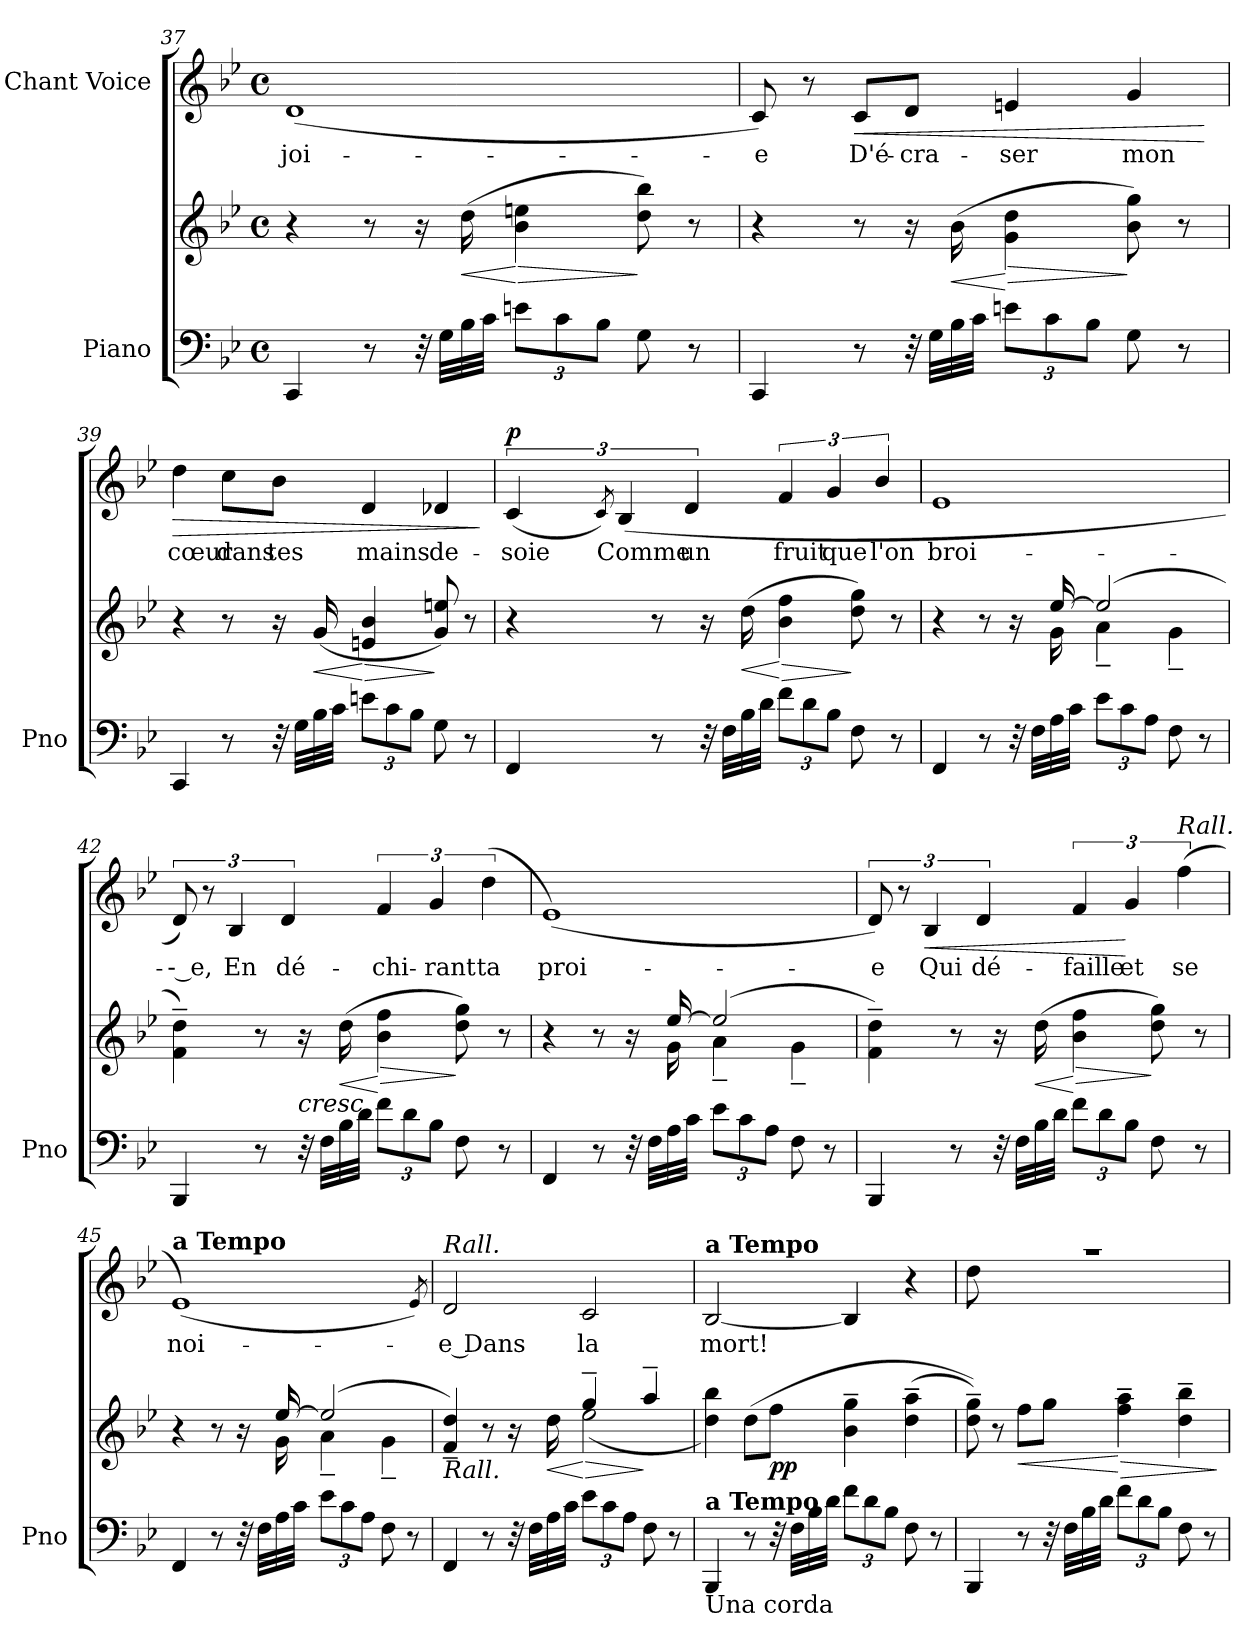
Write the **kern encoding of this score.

**kern	**kern	**dynam	**kern	**text	**dynam
*part2	*part2	*part2	*part1	*part1	*part1
*staff3	*staff2	*staff2/3	*staff1	*staff1	*staff1
*I"Piano	*	*	*I"Chant Voice	*	*
*I'Pno	*	*	*	*	*
*clefF4	*clefG2	*	*clefG2	*	*
*k[b-e-]	*k[b-e-]	*	*k[b-e-]	*	*
*M4/4	*M4/4	*	*M4/4	*	*
*met(c)	*met(c)	*	*met(c)	*	*
=37	=37	=37	=37	=37	=37
4CC/	4r	.	(1d	joi-	.
8r	8r	.	.	.	.
32r	16r	.	.	.	.
32G\LLL	.	.	.	.	.
!	!	!LO:HP:b	!	!	!
32B-\	(16dd\	<	.	.	.
32c\JJJ	.	.	.	.	.
*Xbrackettup	*	*	*	*	*
!	!	!LO:HP:n=1:b	!	!	!
12en\L	4b-\ 4een\	[ >	.	.	.
12c\	.	.	.	.	.
12B-\J	.	.	.	.	.
8G\	8dd\ 8bb-\)	]	.	.	.
8r	8r	.	.	.	.
=38	=38	=38	=38	=38	=38
4CC/	4r	.	8c/)	-e	.
.	.	.	8r	.	.
!	!	!	!	!	!LO:HP:b
8r	8r	.	8c/L	D'é-	<
32r	16r	.	8d/J	-cra-	.
32G\LLL	.	.	.	.	.
!	!	!LO:HP:b	!	!	!
32B-\	(16b-\	<	.	.	.
32c\JJJ	.	.	.	.	.
!	!	!LO:HP:n=1:b	!	!	!
12en\L	4g\ 4dd\	[ >	4en/	-ser	.
12c\	.	.	.	.	.
12B-\J	.	.	.	.	.
8G\	8b-\ 8gg\)	]	4g/	mon	.
8r	8r	.	.	.	.
.	.	.	.	.	[
=39	=39	=39	=39	=39	=39
!	!	!	!	!	!LO:HP:b
4CC/	4r	.	4dd\	cœur	>
8r	8r	.	8cc\L	dans	.
32r	16r	.	8b-\J	tes	.
32G\LLL	.	.	.	.	.
!	!	!LO:HP:b	!	!	!
32B-\	(<16g/	<	.	.	.
32c\JJJ	.	.	.	.	.
!	!	!LO:HP:n=1:b	!	!	!
12en\L	4en/ 4b-/	[ >	4d/	mains	.
12c\	.	.	.	.	.
12B-\J	.	.	.	.	.
8G\	8g/ 8een/)	]	4d-X/	de-	.
8r	8r	.	.	.	.
.	.	.	.	.	]
=40	=40	=40	=40	=40	=40
!	!	!	!	!	!LO:DY:a
4FF/	4r	.	(6c/	soie	p
.	.	.	8qc/)	.	.
.	.	.	(6B-/	Comme	.
8r	8r	.	.	.	.
.	.	.	6d/	un	.
32r	16r	.	.	.	.
32F\LLL	.	.	.	.	.
!	!	!LO:HP:b	!	!	!
32B-\	(16dd\	<	.	.	.
32d\JJJ	.	.	.	.	.
!	!	!LO:HP:n=1:b	!	!	!
12f\L	4b-\ 4ff\	[ >	6f/	fruit	.
12d\	.	.	.	.	.
12B-\J	.	.	6g/	que	.
8F\	8dd\ 8gg\)	]	.	.	.
.	.	.	6b-/	l'on	.
8r	8r	.	.	.	.
=41	=41	=41	=41	=41	=41
*	*^	*	*	*	*
4FF/	4r	4ryy	.	1e-	broi-	.
8r	8r	8ryy	.	.	.	.
32r	16r	16ryy	.	.	.	.
32F\LLL	.	.	.	.	.	.
32A\	[16ee-/	16g\	.	.	.	.
32c\JJJ	.	.	.	.	.	.
12e-\L	(2ee-/]	4a~\	.	.	.	.
12c\	.	.	.	.	.	.
12A\J	.	.	.	.	.	.
8F\	.	4g~\	.	.	.	.
8r	.	.	.	.	.	.
*	*v	*v	*	*	*	*
=42	=42	=42	=42	=42	=42
!	!	!	!	!	!LO:DY:a
!	!	!	!	!	!LO:DY:n=1:a
4BBB-/	4f\~< 4dd\~<)	.	12d/)	-- e,	other-dynamics f
.	.	.	12r	.	.
.	.	.	6B-/	En	.
8r	8r	.	.	.	.
.	.	.	6d/	dé-	.
!	!LO:TX:b:i:t=cresc.	!	!	!	!
32r	16r	.	.	.	.
32F\LLL	.	.	.	.	.
!	!	!LO:HP:b	!	!	!
32B-\	(16dd\	<	.	.	.
32d\JJJ	.	.	.	.	.
!	!	!LO:HP:n=1:b	!	!	!
12f\L	4b-\ 4ff\	[ >	6f/	-chi-	.
12d\	.	.	.	.	.
12B-\J	.	.	6g/	-rant	.
8F\	8dd\ 8gg\)	]	.	.	.
.	.	.	(6dd\	ta	.
8r	8r	.	.	.	.
=43	=43	=43	=43	=43	=43
*	*^	*	*	*	*
4FF/	4r	4ryy	.	(1e-)	proi-	.
8r	8r	8ryy	.	.	.	.
32r	16r	16ryy	.	.	.	.
32F\LLL	.	.	.	.	.	.
32A\	[16ee-/	16g\	.	.	.	.
32c\JJJ	.	.	.	.	.	.
12e-\L	(2ee-/]	4a~\	.	.	.	.
12c\	.	.	.	.	.	.
12A\J	.	.	.	.	.	.
8F\	.	4g~\	.	.	.	.
8r	.	.	.	.	.	.
*	*v	*v	*	*	*	*
=44	=44	=44	=44	=44	=44
4BBB-/	4f\~< 4dd\~<)	.	12d/)	-e	.
.	.	.	12r	.	.
!	!	!	!	!	!LO:HP:b
.	.	.	6B-/	Qui	<
8r	8r	.	.	.	.
.	.	.	6d/	dé-	.
32r	16r	.	.	.	.
32F\LLL	.	.	.	.	.
!	!	!LO:HP:b	!	!	!
32B-\	(16dd\	<	.	.	.
32d\JJJ	.	.	.	.	.
!	!	!LO:HP:n=1:b	!	!	!
12f\L	4b-\ 4ff\	[ >	6f/	-faille	.
12d\	.	.	.	.	.
12B-\J	.	.	6g/	et	[
8F\	8dd\ 8gg\)	]	.	.	.
!	!	!	!LO:TX:a:i:t=Rall.	!	!
.	.	.	(6ff\	se	.
8r	8r	.	.	.	.
=45	=45	=45	=45	=45	=45
*	*^	*	*	*	*
!	!	!	!	!LO:TX:a:B:t=a Tempo	!	!
4FF/	4r	4ryy	.	(1e-)	noi-	.
8r	8r	8ryy	.	.	.	.
32r	16r	16ryy	.	.	.	.
32F\LLL	.	.	.	.	.	.
32A\	[16ee-/	16g\	.	.	.	.
32c\JJJ	.	.	.	.	.	.
12e-\L	(2ee-/]	4a~\	.	.	.	.
12c\	.	.	.	.	.	.
12A\J	.	.	.	.	.	.
8F\	.	4g~\	.	.	.	.
8r	.	.	.	.	.	.
.	.	.	.	8qe-/)	.	.
=46	=46	=46	=46	=46	=46	=46
!	!	!	!	!LO:TX:a:i:t=Rall.	!	!
!	!LO:TX:b:i:t=Rall.	!	!	!	!	!
4FF/	4f/~< 4dd/~<)	2ryy	.	2d/	-e Dans	.
8r	8r	.	.	.	.	.
32r	16r	.	.	.	.	.
32F\LLL	.	.	.	.	.	.
!	!	!	!LO:HP:b	!	!	!
32A\	16dd\	.	<	.	.	.
32c\JJJ	.	.	.	.	.	.
!	!	!	!LO:HP:n=1:b	!	!	!
12e-\L	4gg~/	(2ee-\	[ >	2c/	la	.
12c\	.	.	.	.	.	.
12A\J	.	.	.	.	.	.
8F\	4aa~/	.	]	.	.	.
8r	.	.	.	.	.	.
*	*v	*v	*	*	*	*
=47	=47	=47	=47	=47	=47
!	!	!	!LO:TX:a:B:t=a Tempo	!	!
!LO:TX:b:t=Una corda	!	!	!	!	!
!LO:TX:a:B:t=a Tempo	!	!	!	!	!
4BBB-/	4dd\ 4bb-\)	.	[2B-/	mort!	.
8r	(>8dd\L	.	.	.	.
!	!	!LO:DY:b	!	!	!
32r	8ff\J	pp	.	.	.
32F\LLL	.	.	.	.	.
32B-\	.	.	.	.	.
32d\JJJ	.	.	.	.	.
12f\L	4b-\~> 4gg\~>	.	4B-/]	.	.
12d\	.	.	.	.	.
12B-\J	.	.	.	.	.
8F\	(4dd\~> 4aa\~>	.	4r	.	.
8r	.	.	.	.	.
=48	=48	=48	=48	=48	=48
*	*	*	*^	*	*
4BBB-/	8dd\~ 8gg\~))	.	1r	8dd	.	.
.	8r	.	.	8ryy	.	.
!	!	!LO:HP:b	!	!	!	!
8r	8ff\L	<	.	4ryy	.	.
32r	8gg\J	.	.	.	.	.
32F\LLL	.	.	.	.	.	.
32B-\	.	.	.	.	.	.
32d\JJJ	.	.	.	.	.	.
!	!	!LO:HP:n=1:b	!	!	!	!
12f\L	4ff\~> 4aa\~>	[ >	.	2ryy	.	.
12d\	.	.	.	.	.	.
12B-\J	.	.	.	.	.	.
8F\	4dd\~> 4bb-\~>	.	.	.	.	.
8r	.	.	.	.	.	.
*	*	*	*v	*v	*	*
.	.	]	.	.	.
=	=	=	=	=	=
*-	*-	*-	*-	*-	*-
